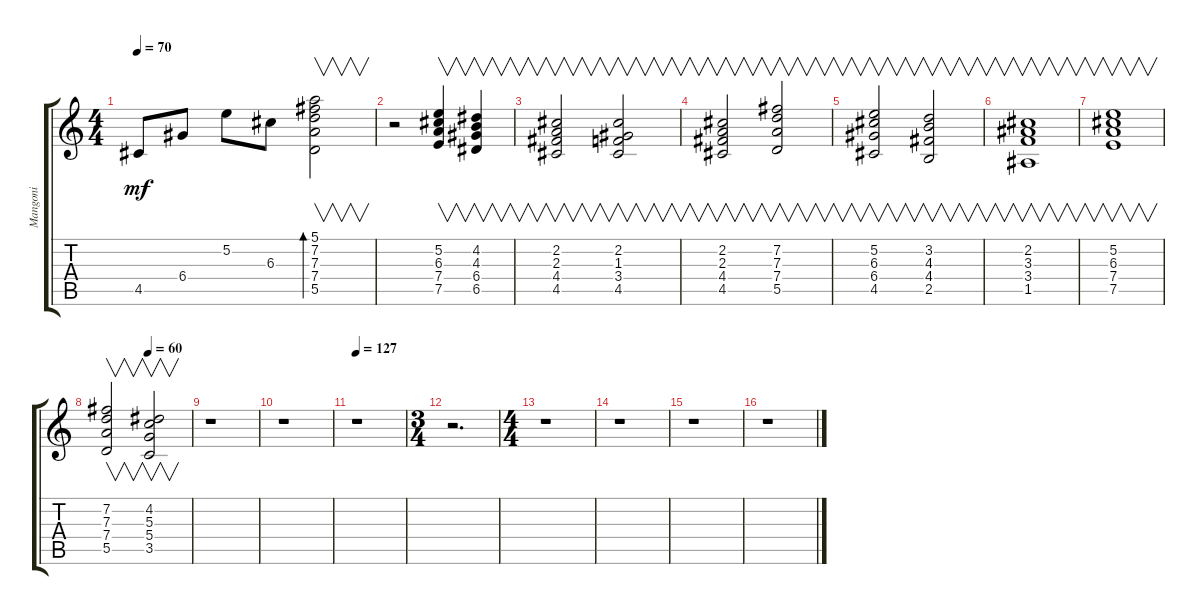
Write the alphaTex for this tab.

\track ("Mangoni" "Mangoni") {instrument distortionguitar}
\staff {score tabs}
\tuning (E4 B3 G3 D3 A2 E2) {hide}
\ts (4 4)
\tempo 70
\clef g2
\ks c
4.5.8{dy mf} 6.4.8 5.2.8 6.3.8 (5.1 7.2 7.3 7.4 5.5).2{v bd 480} |
r.2 (5.2 6.3 7.4 7.5).4{v} (4.2 4.3 6.4 6.5).4{v} |
(2.2 2.3 4.4 4.5).2{v} (2.2 1.3 3.4 4.5).2{v} |
(2.2 2.3 4.4 4.5).2{v} (7.2 7.3 7.4 5.5).2{v} |
(5.2 6.3 6.4 4.5).2{v} (3.2 4.3 4.4 2.5).2{v} |
(2.2 3.3 3.4 1.5).1{v} |
(5.2 6.3 7.4 7.5).1{v} |
\tempo (60 0.5)
(7.2 7.3 7.4 5.5).2{v} (4.2 5.3 5.4 3.5).2{v} |
r.1 |
r.1 |
\tempo 127
r.1 |
\ts (3 4)
r.2{d} |
\ts (4 4)
r.1 |
r.1 |
r.1 |
r.1
